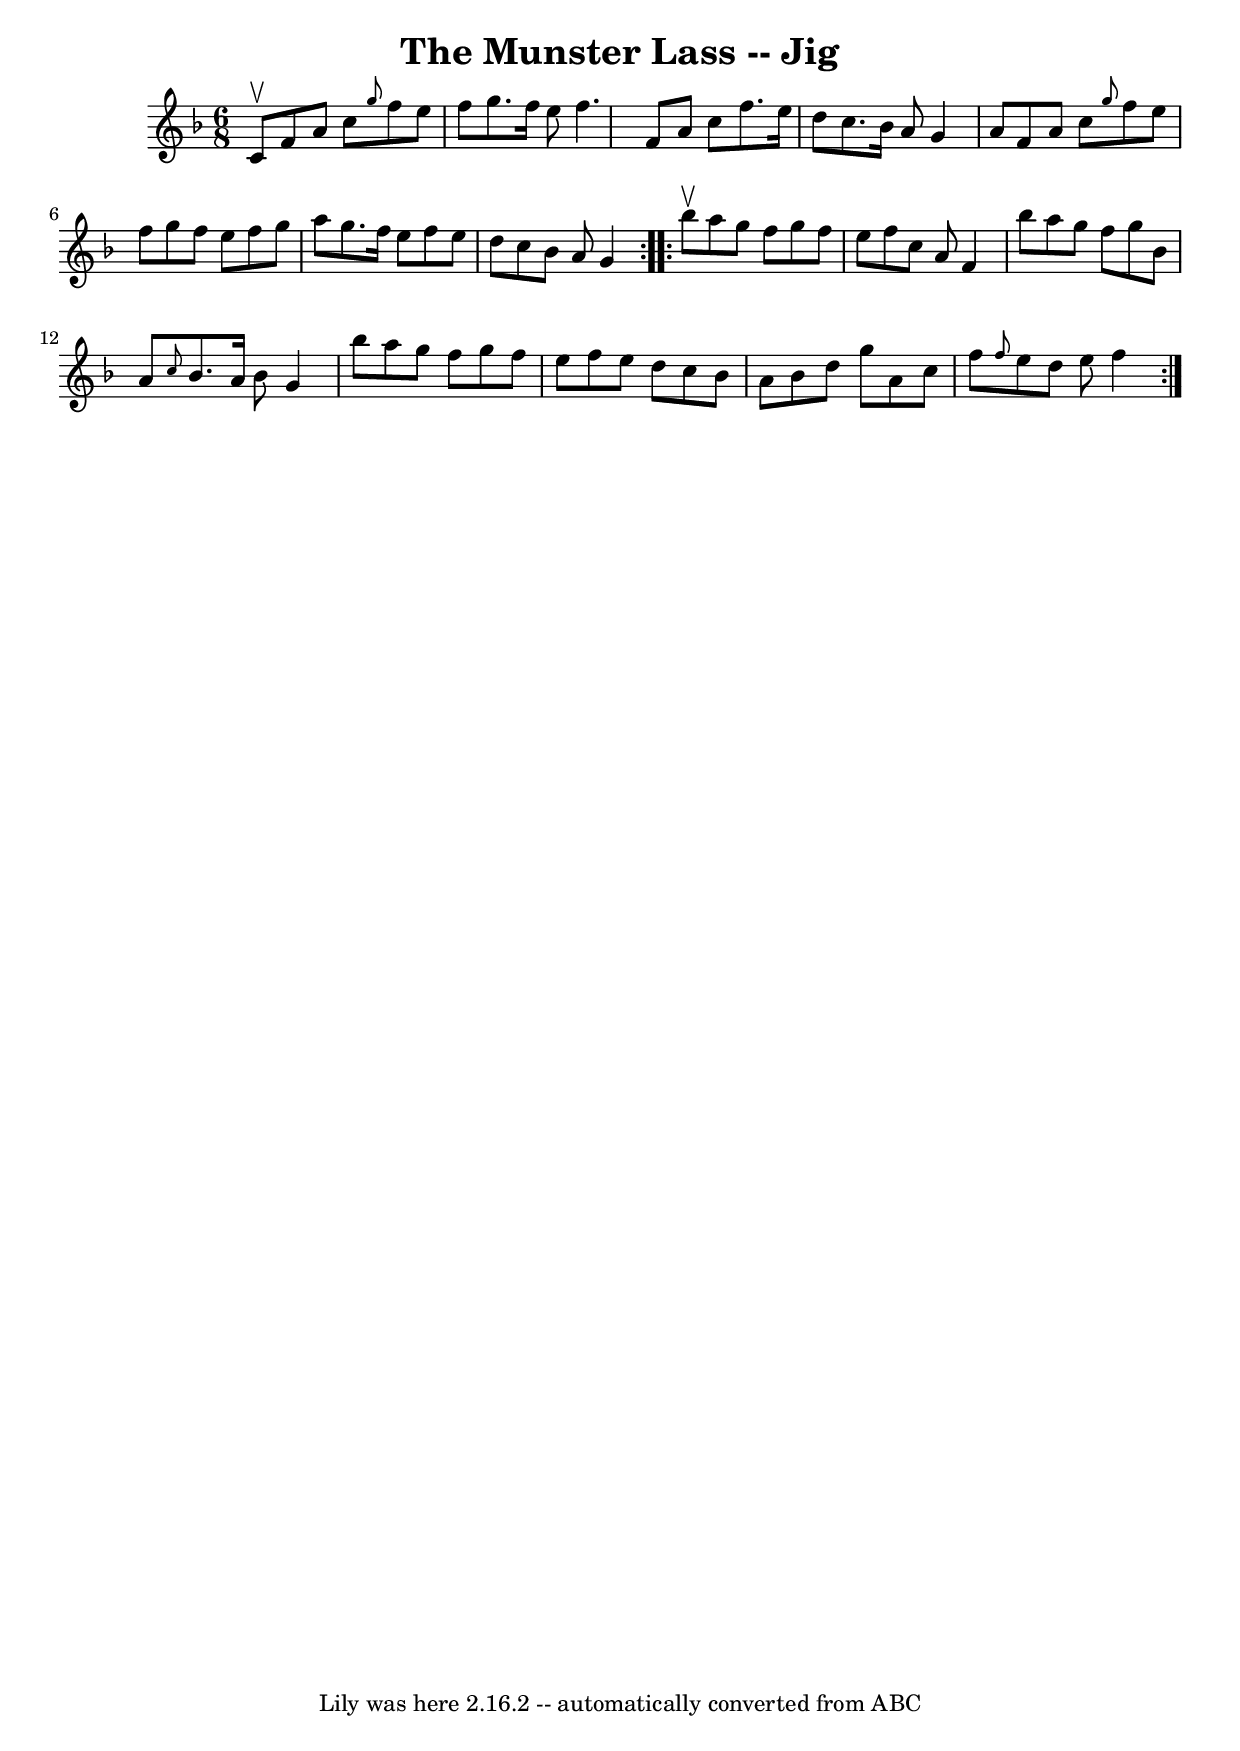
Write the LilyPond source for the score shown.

\version "2.7.40"
\include "Mammoth.ily"
\header {
	%% book = "Ryan's Mammoth Collection"
	crossRefNumber = "1"
	footnotes = "\\\\84 428"
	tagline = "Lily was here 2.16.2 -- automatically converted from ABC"
	title = "The Munster Lass -- Jig"
}
voicedefault =  {
\set Score.defaultBarType = "empty"

\repeat volta 2 {
\time 6/8 \key f \major c'8^\upbow |
 f'8 a'8 c''8  
\grace { g''8  } f''8 e''8 f''8    |
 g''8. f''16 e''8 
 f''4.    |
 f'8 a'8 c''8 f''8. e''16 d''8    |
 
 c''8. bes'16 a'8 g'4 a'8    |
 f'8 a'8 c''8  
\grace { g''8  } f''8 e''8 f''8    |
 g''8 f''8 e''8   
 f''8 g''8 a''8    |
 g''8. f''16 e''8 f''8 e''8    
d''8    |
 c''8 bes'8 a'8 g'4  }     \repeat volta 2 {   
bes''8^\upbow |
 a''8 g''8 f''8 g''8 f''8 e''8    
|
 f''8 c''8 a'8 f'4 bes''8    |
 a''8 g''8    
f''8 g''8 bes'8 a'8    |
 \grace { c''8  } bes'8. a'16   
 bes'8 g'4 bes''8    |
 a''8 g''8 f''8 g''8 f''8    
e''8    |
 f''8 e''8 d''8 c''8 bes'8 a'8    |
   
bes'8 d''8 g''8 a'8 c''8 f''8    |
 \grace { f''8  }   
e''8 d''8 e''8 f''4    }   
}

\score{
    <<

	\context Staff="default"
	{
	    \voicedefault 
	}

    >>
	\layout {
	}
	\midi {}
}
